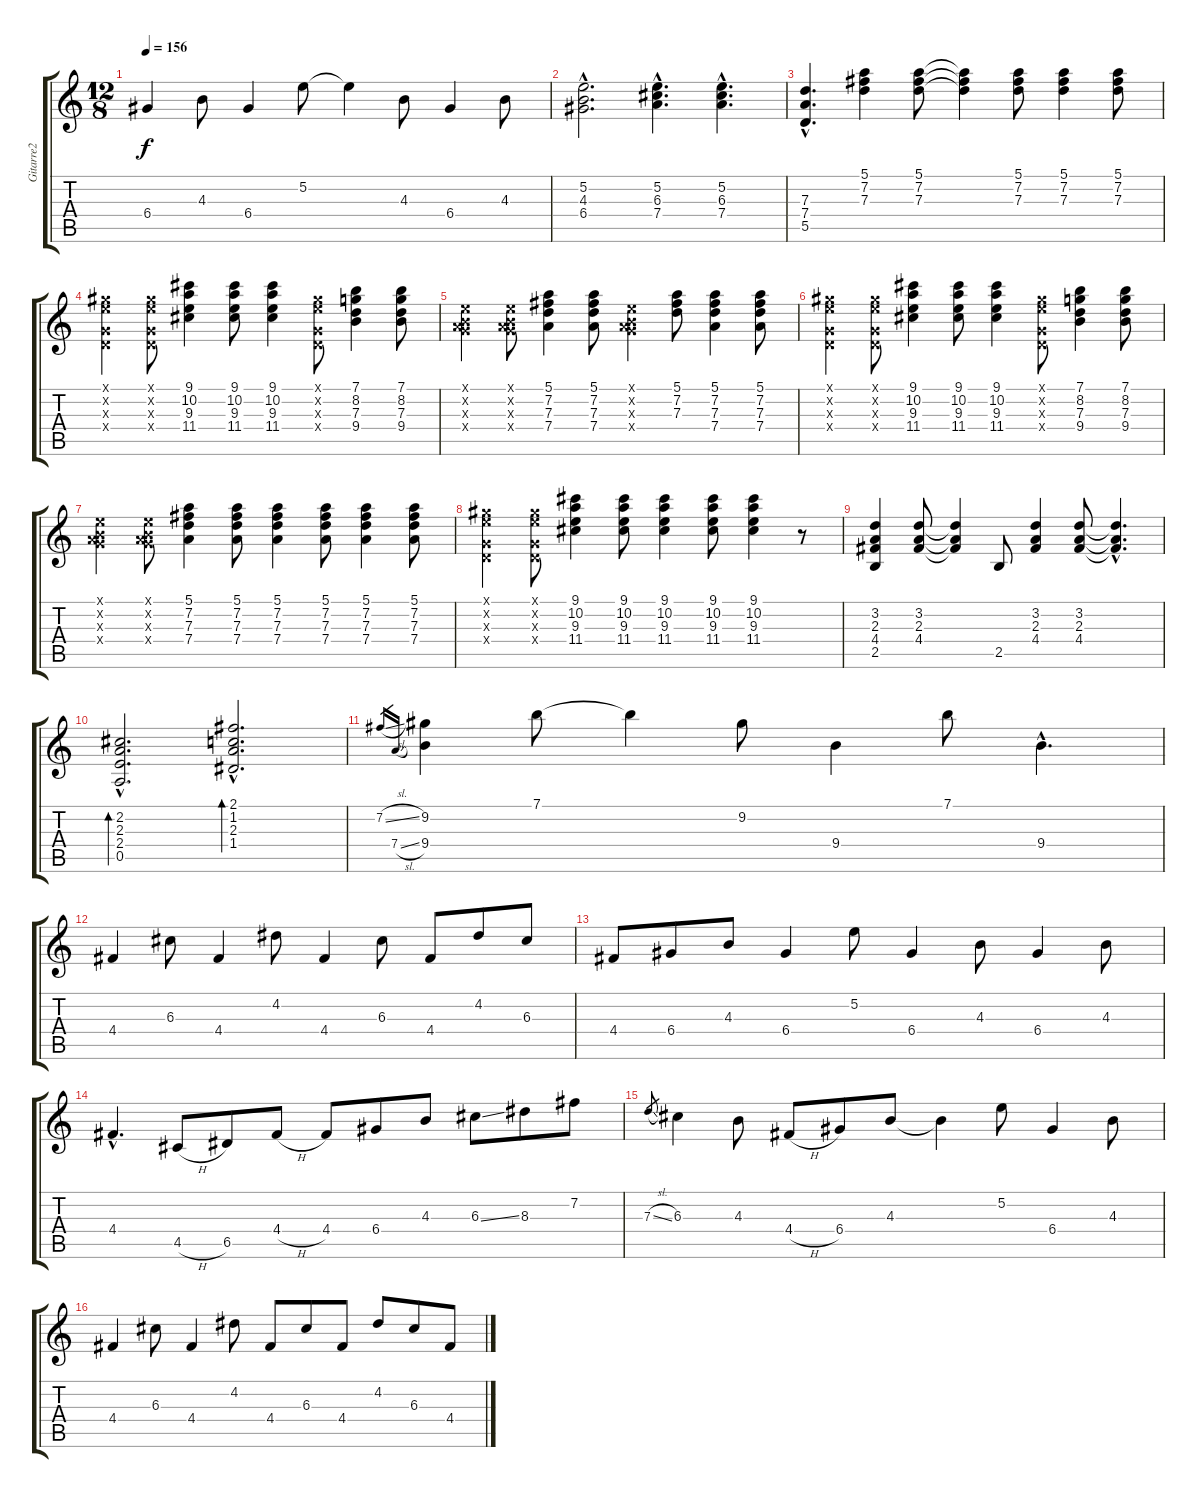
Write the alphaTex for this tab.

\track ("Gitarre2" "Gitarre2") {instrument acousticguitarsteel}
\staff {score tabs}
\tuning (E4 B3 G3 D3 A2 E2) {hide}
\ts (12 8)
\tempo 156
\clef g2
\ks c
6.4.4{dy f} 4.3.8 6.4.4 5.2.8 5.2{t}.4 4.3.8 6.4.4 4.3.8 |
(5.2{hac} 4.3{hac} 6.4{hac}).2{d} (5.2{hac} 6.3{hac} 7.4{hac}).4{d} (5.2{hac} 6.3{hac} 7.4{hac}).4{d} |
(7.3{hac} 7.4{hac} 5.5{hac}).4{d} (5.1 7.2 7.3).4 (5.1 7.2 7.3).8 (5.1{t} 7.2{t} 7.3{t}).4 (5.1 7.2 7.3).8 (5.1 7.2 7.3).4 (5.1 7.2 7.3).8 |
(0.1{x} 9.2{x} 0.3{x} 0.4{x}).4 (0.1{x} 9.2{x} 0.3{x} 0.4{x}).8 (9.1 10.2 9.3 11.4).4 (9.1 10.2 9.3 11.4).8 (9.1 10.2 9.3 11.4).4 (0.1{x} 9.2{x} 0.3{x} 0.4{x}).8 (7.1 8.2 7.3 9.4).4 (7.1 8.2 7.3 9.4).8 |
(0.1{x} 0.2{x} 0.3{x} 7.4{x}).4 (0.1{x} 0.2{x} 0.3{x} 7.4{x}).8 (5.1 7.2 7.3 7.4).4 (5.1 7.2 7.3 7.4).8 (0.1{x} 0.2{x} 0.3{x} 7.4{x}).4 (5.1 7.2 7.3).8 (5.1 7.2 7.3 7.4).4 (5.1 7.2 7.3 7.4).8 |
(0.1{x} 9.2{x} 0.3{x} 0.4{x}).4 (0.1{x} 9.2{x} 0.3{x} 0.4{x}).8 (9.1 10.2 9.3 11.4).4 (9.1 10.2 9.3 11.4).8 (9.1 10.2 9.3 11.4).4 (0.1{x} 9.2{x} 0.3{x} 0.4{x}).8 (7.1 8.2 7.3 9.4).4 (7.1 8.2 7.3 9.4).8 |
(0.1{x} 0.2{x} 0.3{x} 7.4{x}).4 (0.1{x} 0.2{x} 0.3{x} 7.4{x}).8 (5.1 7.2 7.3 7.4).4 (5.1 7.2 7.3 7.4).8 (5.1 7.2 7.3 7.4).4 (5.1 7.2 7.3 7.4).8 (5.1 7.2 7.3 7.4).4 (5.1 7.2 7.3 7.4).8 |
(0.1{x} 9.2{x} 0.3{x} 0.4{x}).4 (0.1{x} 9.2{x} 0.3{x} 0.4{x}).8 (9.1 10.2 9.3 11.4).4 (9.1 10.2 9.3 11.4).8 (9.1 10.2 9.3 11.4).4 (9.1 10.2 9.3 11.4).8 (9.1 10.2 9.3 11.4).4 r.8 |
(3.2 2.3 4.4 2.5).4 (3.2 2.3 4.4).8 (3.2{t} 2.3{t} 4.4{t}).4 2.5.8 (3.2 2.3 4.4).4 (3.2 2.3 4.4).8 (3.2{hac t} 2.3{hac t} 4.4{hac t}).4{d} |
(2.2{hac} 2.3{hac} 2.4{hac} 0.5{hac}).2{d bd 240} (2.1{hac} 1.2{hac} 2.3{hac} 1.4{hac}).2{d bd 240} |
7.2{sl}.16{gr} 7.4{sl}.16{gr} (9.2 9.4).4 7.1.8 7.1{t}.4 9.2.8 9.4.4 7.1.8 9.4{hac}.4{d} |
4.4.4 6.3.8 4.4.4 4.2.8 4.4.4 6.3.8 4.4.8 4.2.8 6.3.8 |
4.4.8 6.4.8 4.3.8 6.4.4 5.2.8 6.4.4 4.3.8 6.4.4 4.3.8 |
4.4{hac}.4{d} 4.5{h}.8 6.5.8 4.4{h}.8 4.4.8 6.4.8 4.3.8 6.3{ss}.8 8.3.8 7.2.8 |
7.3{sl}.8{gr} 6.3.4 4.3.8 4.4{h}.8 6.4.8 4.3.8 4.3{t}.4 5.2.8 6.4.4 4.3.8 |
4.4.4 6.3.8 4.4.4 4.2.8 4.4.8 6.3.8 4.4.8 4.2.8 6.3.8 4.4.8
